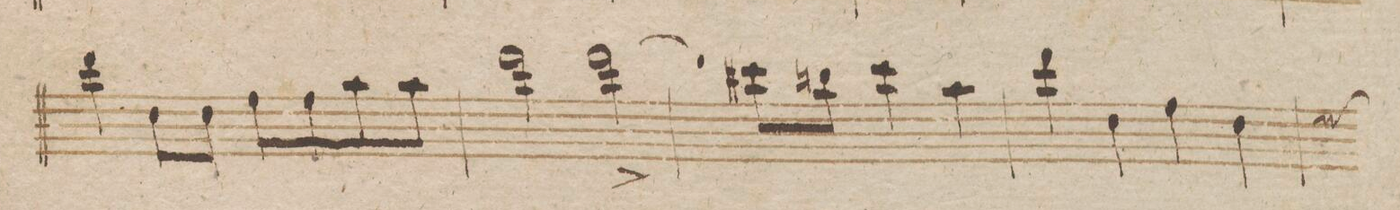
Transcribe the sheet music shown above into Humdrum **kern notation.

**kern	**dynam
*I"Violino 1mo	*
*clefG2	*
*k[b-]	*
*met(c|)	*
*M2/2	*
4ddd\	.
8dd\L	.
8dd\J	.
8ff\L	.
8ff\	.
8aa\	.
8aa\J	.
=36	=36
2ddd\	.
[2ddd^<\	.
=37	=37
4ddd\]	.
8ccc#X\L	.
8bbn\J	.
4ccc#\	.
4aa\	.
=38	=38
4ddd\	.
4dd\	.
4ff\	.
4dd\	.
*custos:ee	*
=39	=39
*-	*-
